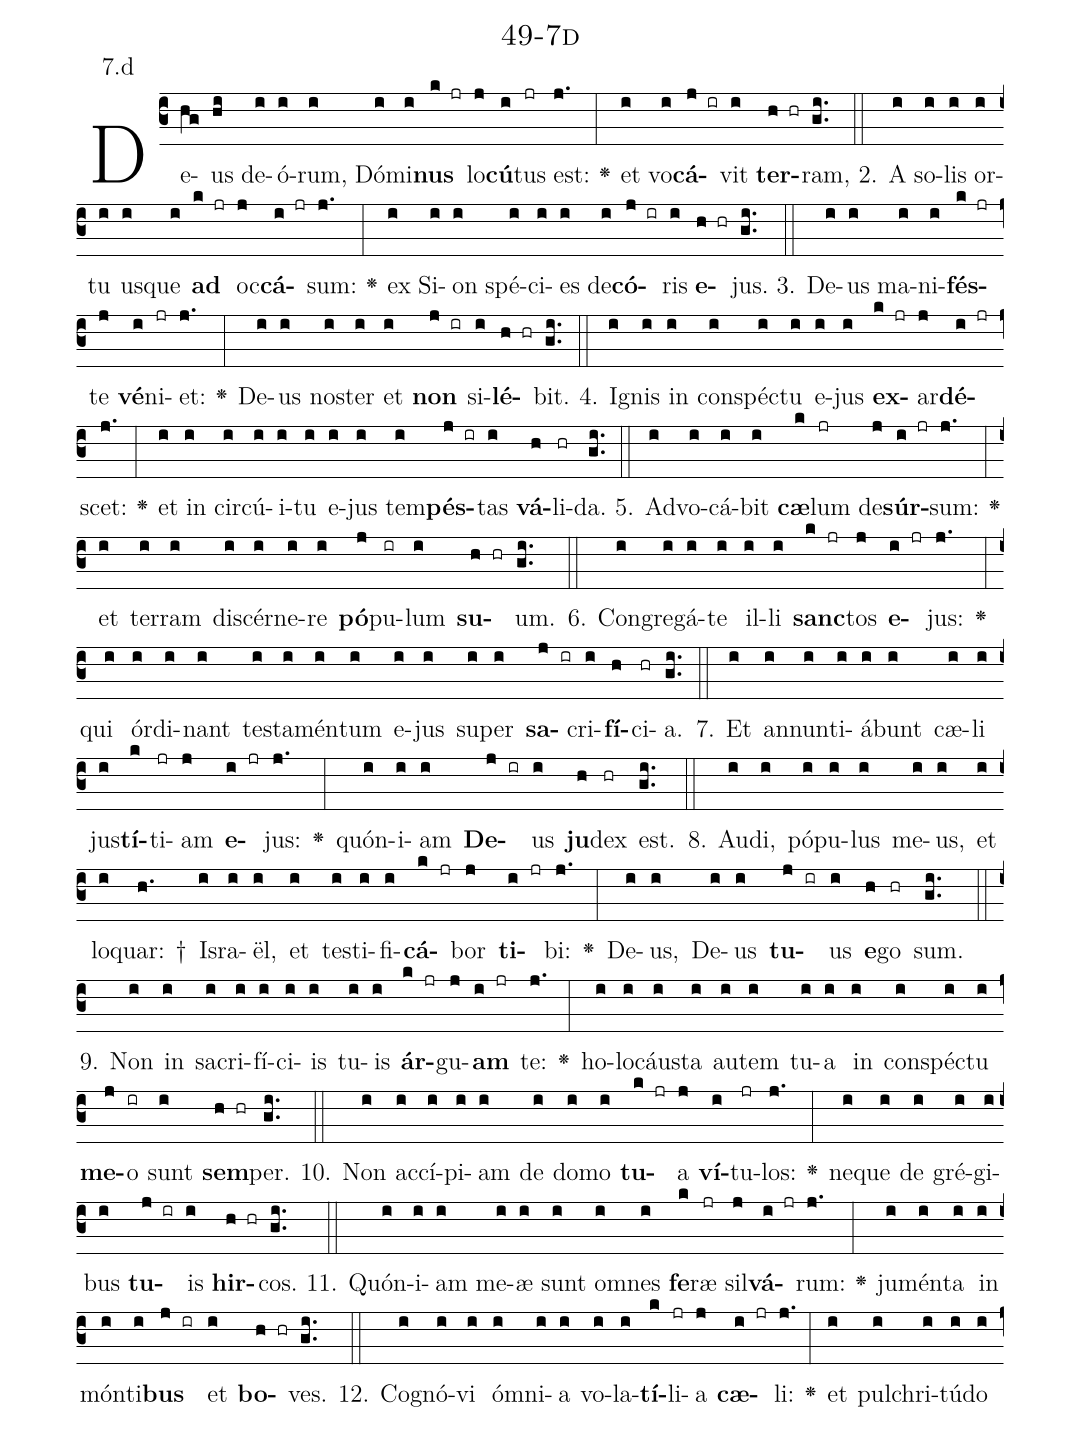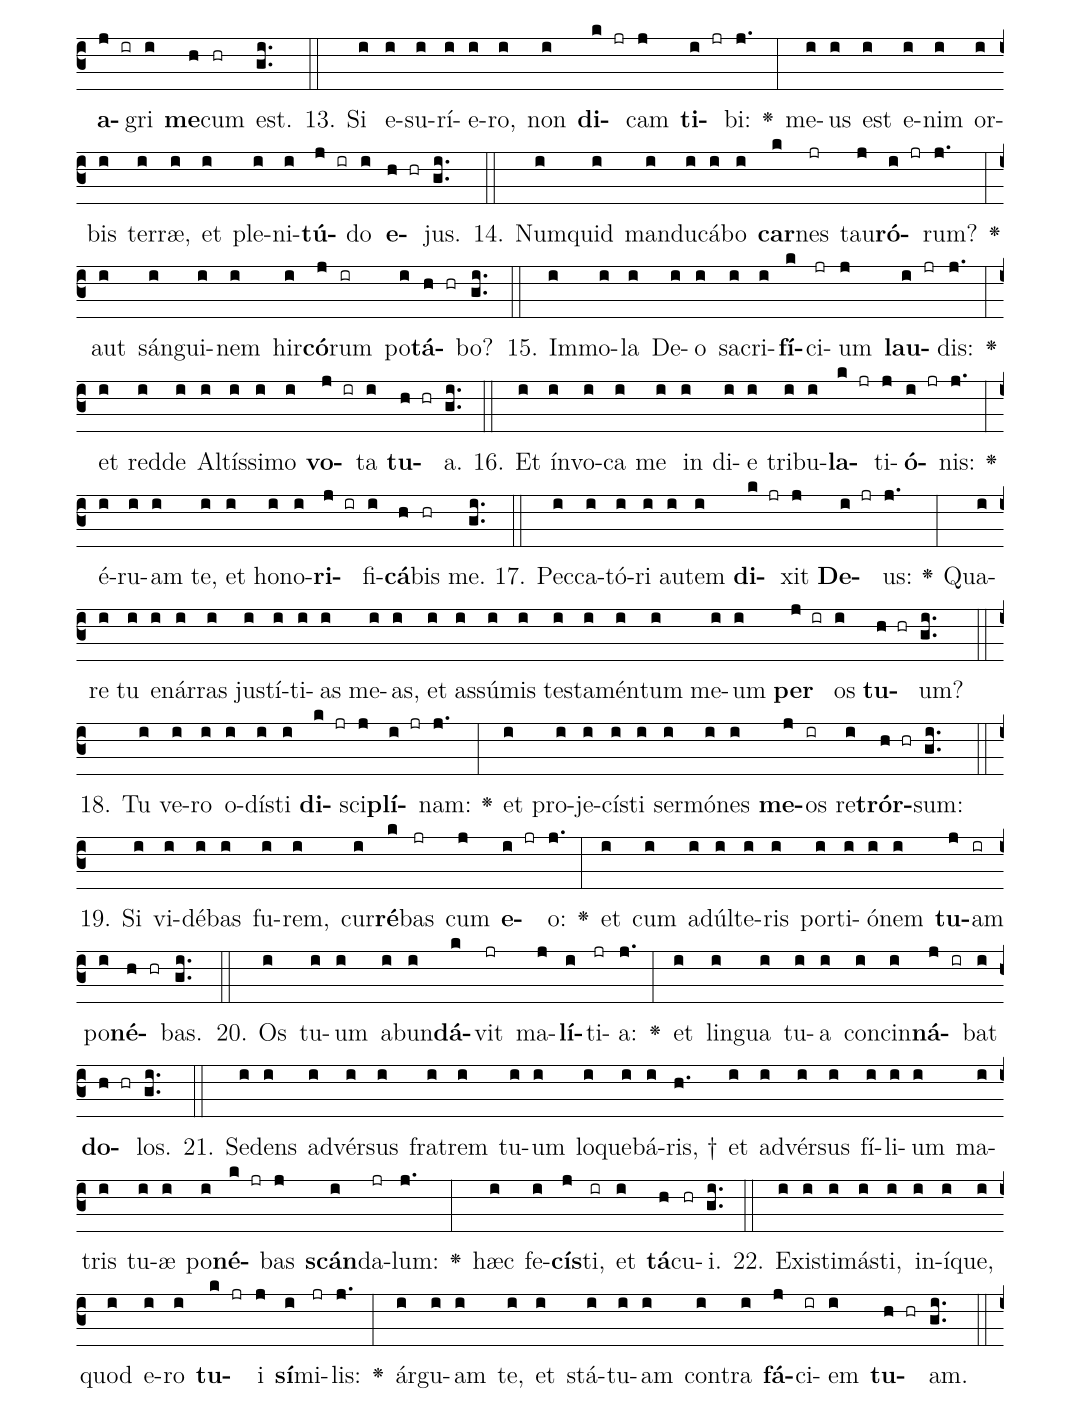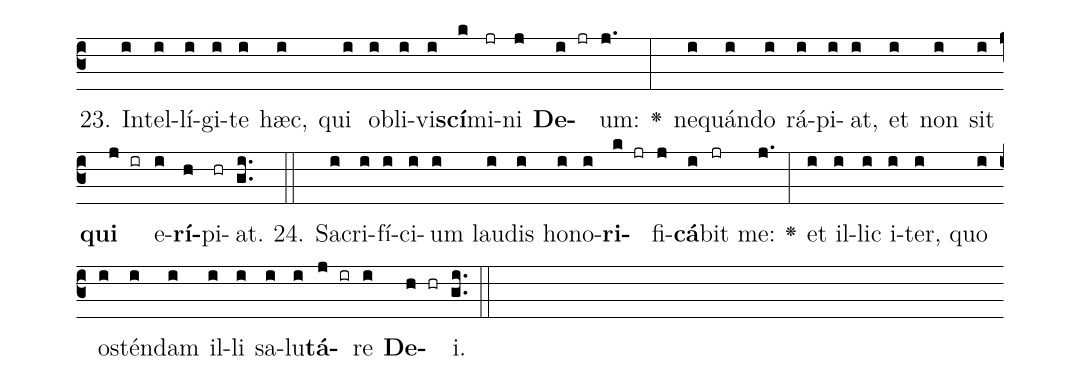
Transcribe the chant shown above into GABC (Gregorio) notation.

name: 49-7d;
annotation: 7.d;
%%
(c3)De(hg)us(hi) de(i)ó(i)rum,(i) Dó(i)mi(i)<b>nus</b>(k jr) lo(j)<b>cú</b>(i)tus(jr) est:(j.) <v>\greheightstar</v>(:) et(i) vo(i)<b>cá</b>(j ir)vit(i) <b>ter</b>(h hr)ram,(gi..) (::)
2. A(i) so(i)lis(i) or(i)tu(i) us(i)que(i) <b>ad</b>(k jr) oc(j)<b>cá</b>(i jr)sum:(j.) <v>\greheightstar</v>(:) ex(i) Si(i)on(i) spé(i)ci(i)es(i) de(i)<b>có</b>(j ir)ris(i) <b>e</b>(h hr)jus.(gi..) (::)
3. De(i)us(i) ma(i)ni(i)<b>fés</b>(k jr)te(j) <b>vé</b>(i)ni(jr)et:(j.) <v>\greheightstar</v>(:) De(i)us(i) nos(i)ter(i) et(i) <b>non</b>(j ir) si(i)<b>lé</b>(h hr)bit.(gi..) (::)
4. I(i)gnis(i) in(i) con(i)spéc(i)tu(i) e(i)jus(i) <b>ex</b>(k jr)ar(j)<b>dé</b>(i jr)scet:(j.) <v>\greheightstar</v>(:) et(i) in(i) cir(i)cú(i)i(i)tu(i) e(i)jus(i) tem(i)<b>pés</b>(j ir)tas(i) <b>vá</b>(h)li(hr)da.(gi..) (::)
5. Ad(i)vo(i)cá(i)bit(i) <b>cæ</b>(k)lum(jr) de(j)<b>súr</b>(i jr)sum:(j.) <v>\greheightstar</v>(:) et(i) ter(i)ram(i) di(i)scér(i)ne(i)re(i) <b>pó</b>(j)pu(ir)lum(i) <b>su</b>(h hr)um.(gi..) (::)
6. Con(i)gre(i)gá(i)te(i) il(i)li(i) <b>sanc</b>(k jr)tos(j) <b>e</b>(i jr)jus:(j.) <v>\greheightstar</v>(:) qui(i) ór(i)di(i)nant(i) tes(i)ta(i)mén(i)tum(i) e(i)jus(i) su(i)per(i) <b>sa</b>(j ir)cri(i)<b>fí</b>(h)ci(hr)a.(gi..) (::)
7. Et(i) an(i)nun(i)ti(i)á(i)bunt(i) cæ(i)li(i) jus(i)<b>tí</b>(k)ti(jr)am(j) <b>e</b>(i jr)jus:(j.) <v>\greheightstar</v>(:) quón(i)i(i)am(i) <b>De</b>(j ir)us(i) <b>ju</b>(h)dex(hr) est.(gi..) (::)
8. Au(i)di,(i) pó(i)pu(i)lus(i) me(i)us,(i) et(i) lo(i)quar: †(h.) Is(i)ra(i)ël,(i) et(i) tes(i)ti(i)fi(i)<b>cá</b>(k jr)bor(j) <b>ti</b>(i jr)bi:(j.) <v>\greheightstar</v>(:) De(i)us,(i) De(i)us(i) <b>tu</b>(j ir)us(i) <b>e</b>(h)go(hr) sum.(gi..) (::)
9. Non(i) in(i) sa(i)cri(i)fí(i)ci(i)is(i) tu(i)is(i) <b>ár</b>(k jr)gu(j)<b>am</b>(i jr) te:(j.) <v>\greheightstar</v>(:) ho(i)lo(i)cáus(i)ta(i) au(i)tem(i) tu(i)a(i) in(i) con(i)spéc(i)tu(i) <b>me</b>(j)o(ir) sunt(i) <b>sem</b>(h hr)per.(gi..) (::)
10. Non(i) ac(i)cí(i)pi(i)am(i) de(i) do(i)mo(i) <b>tu</b>(k jr)a(j) <b>ví</b>(i)tu(jr)los:(j.) <v>\greheightstar</v>(:) ne(i)que(i) de(i) gré(i)gi(i)bus(i) <b>tu</b>(j ir)is(i) <b>hir</b>(h hr)cos.(gi..) (::)
11. Quón(i)i(i)am(i) me(i)æ(i) sunt(i) om(i)nes(i) <b>fe</b>(k)ræ(jr) sil(j)<b>vá</b>(i jr)rum:(j.) <v>\greheightstar</v>(:) ju(i)mén(i)ta(i) in(i) món(i)ti(i)<b>bus</b>(j ir) et(i) <b>bo</b>(h hr)ves.(gi..) (::)
12. Co(i)gnó(i)vi(i) óm(i)ni(i)a(i) vo(i)la(i)<b>tí</b>(k)li(jr)a(j) <b>cæ</b>(i jr)li:(j.) <v>\greheightstar</v>(:) et(i) pul(i)chri(i)tú(i)do(i) <b>a</b>(j ir)gri(i) <b>me</b>(h)cum(hr) est.(gi..) (::)
13. Si(i) e(i)su(i)rí(i)e(i)ro,(i) non(i) <b>di</b>(k jr)cam(j) <b>ti</b>(i jr)bi:(j.) <v>\greheightstar</v>(:) me(i)us(i) est(i) e(i)nim(i) or(i)bis(i) ter(i)ræ,(i) et(i) ple(i)ni(i)<b>tú</b>(j ir)do(i) <b>e</b>(h hr)jus.(gi..) (::)
14. Num(i)quid(i) man(i)du(i)cá(i)bo(i) <b>car</b>(k)nes(jr) tau(j)<b>ró</b>(i jr)rum?(j.) <v>\greheightstar</v>(:) aut(i) sán(i)gui(i)nem(i) hir(i)<b>có</b>(j)rum(ir) po(i)<b>tá</b>(h hr)bo?(gi..) (::)
15. Im(i)mo(i)la(i) De(i)o(i) sa(i)cri(i)<b>fí</b>(k)ci(jr)um(j) <b>lau</b>(i jr)dis:(j.) <v>\greheightstar</v>(:) et(i) red(i)de(i) Al(i)tís(i)si(i)mo(i) <b>vo</b>(j ir)ta(i) <b>tu</b>(h hr)a.(gi..) (::)
16. Et(i) ín(i)vo(i)ca(i) me(i) in(i) di(i)e(i) tri(i)bu(i)<b>la</b>(k jr)ti(j)<b>ó</b>(i jr)nis:(j.) <v>\greheightstar</v>(:) é(i)ru(i)am(i) te,(i) et(i) ho(i)no(i)<b>ri</b>(j ir)fi(i)<b>cá</b>(h)bis(hr) me.(gi..) (::)
17. Pec(i)ca(i)tó(i)ri(i) au(i)tem(i) <b>di</b>(k jr)xit(j) <b>De</b>(i jr)us:(j.) <v>\greheightstar</v>(:) Qua(i)re(i) tu(i) e(i)nár(i)ras(i) jus(i)tí(i)ti(i)as(i) me(i)as,(i) et(i) as(i)sú(i)mis(i) tes(i)ta(i)mén(i)tum(i) me(i)um(i) <b>per</b>(j ir) os(i) <b>tu</b>(h hr)um?(gi..) (::)
18. Tu(i) ve(i)ro(i) o(i)dís(i)ti(i) <b>di</b>(k jr)sci(j)<b>plí</b>(i jr)nam:(j.) <v>\greheightstar</v>(:) et(i) pro(i)je(i)cís(i)ti(i) ser(i)mó(i)nes(i) <b>me</b>(j)os(ir) re(i)<b>trór</b>(h hr)sum:(gi..) (::)
19. Si(i) vi(i)dé(i)bas(i) fu(i)rem,(i) cur(i)<b>ré</b>(k)bas(jr) cum(j) <b>e</b>(i jr)o:(j.) <v>\greheightstar</v>(:) et(i) cum(i) ad(i)úl(i)te(i)ris(i) por(i)ti(i)ó(i)nem(i) <b>tu</b>(j)am(ir) po(i)<b>né</b>(h hr)bas.(gi..) (::)
20. Os(i) tu(i)um(i) ab(i)un(i)<b>dá</b>(k)vit(jr) ma(j)<b>lí</b>(i)ti(jr)a:(j.) <v>\greheightstar</v>(:) et(i) lin(i)gua(i) tu(i)a(i) con(i)cin(i)<b>ná</b>(j ir)bat(i) <b>do</b>(h hr)los.(gi..) (::)
21. Se(i)dens(i) ad(i)vér(i)sus(i) fra(i)trem(i) tu(i)um(i) lo(i)que(i)bá(i)ris, †(h.) et(i) ad(i)vér(i)sus(i) fí(i)li(i)um(i) ma(i)tris(i) tu(i)æ(i) po(i)<b>né</b>(k jr)bas(j) <b>scán</b>(i)da(jr)lum:(j.) <v>\greheightstar</v>(:) hæc(i) fe(i)<b>cís</b>(j)ti,(ir) et(i) <b>tá</b>(h)cu(hr)i.(gi..) (::)
22. Ex(i)is(i)ti(i)más(i)ti,(i) in(i)í(i)que,(i) quod(i) e(i)ro(i) <b>tu</b>(k jr)i(j) <b>sí</b>(i)mi(jr)lis:(j.) <v>\greheightstar</v>(:) ár(i)gu(i)am(i) te,(i) et(i) stá(i)tu(i)am(i) con(i)tra(i) <b>fá</b>(j)ci(ir)em(i) <b>tu</b>(h hr)am.(gi..) (::)
23. In(i)tel(i)lí(i)gi(i)te(i) hæc,(i) qui(i) ob(i)li(i)vi(i)<b>scí</b>(k)mi(jr)ni(j) <b>De</b>(i jr)um:(j.) <v>\greheightstar</v>(:) ne(i)quán(i)do(i) rá(i)pi(i)at,(i) et(i) non(i) sit(i) <b>qui</b>(j ir) e(i)<b>rí</b>(h)pi(hr)at.(gi..) (::)
24. Sa(i)cri(i)fí(i)ci(i)um(i) lau(i)dis(i) ho(i)no(i)<b>ri</b>(k jr)fi(j)<b>cá</b>(i)bit(jr) me:(j.) <v>\greheightstar</v>(:) et(i) il(i)lic(i) i(i)ter,(i) quo(i) os(i)tén(i)dam(i) il(i)li(i) sa(i)lu(i)<b>tá</b>(j ir)re(i) <b>De</b>(h hr)i.(gi..) (::)
